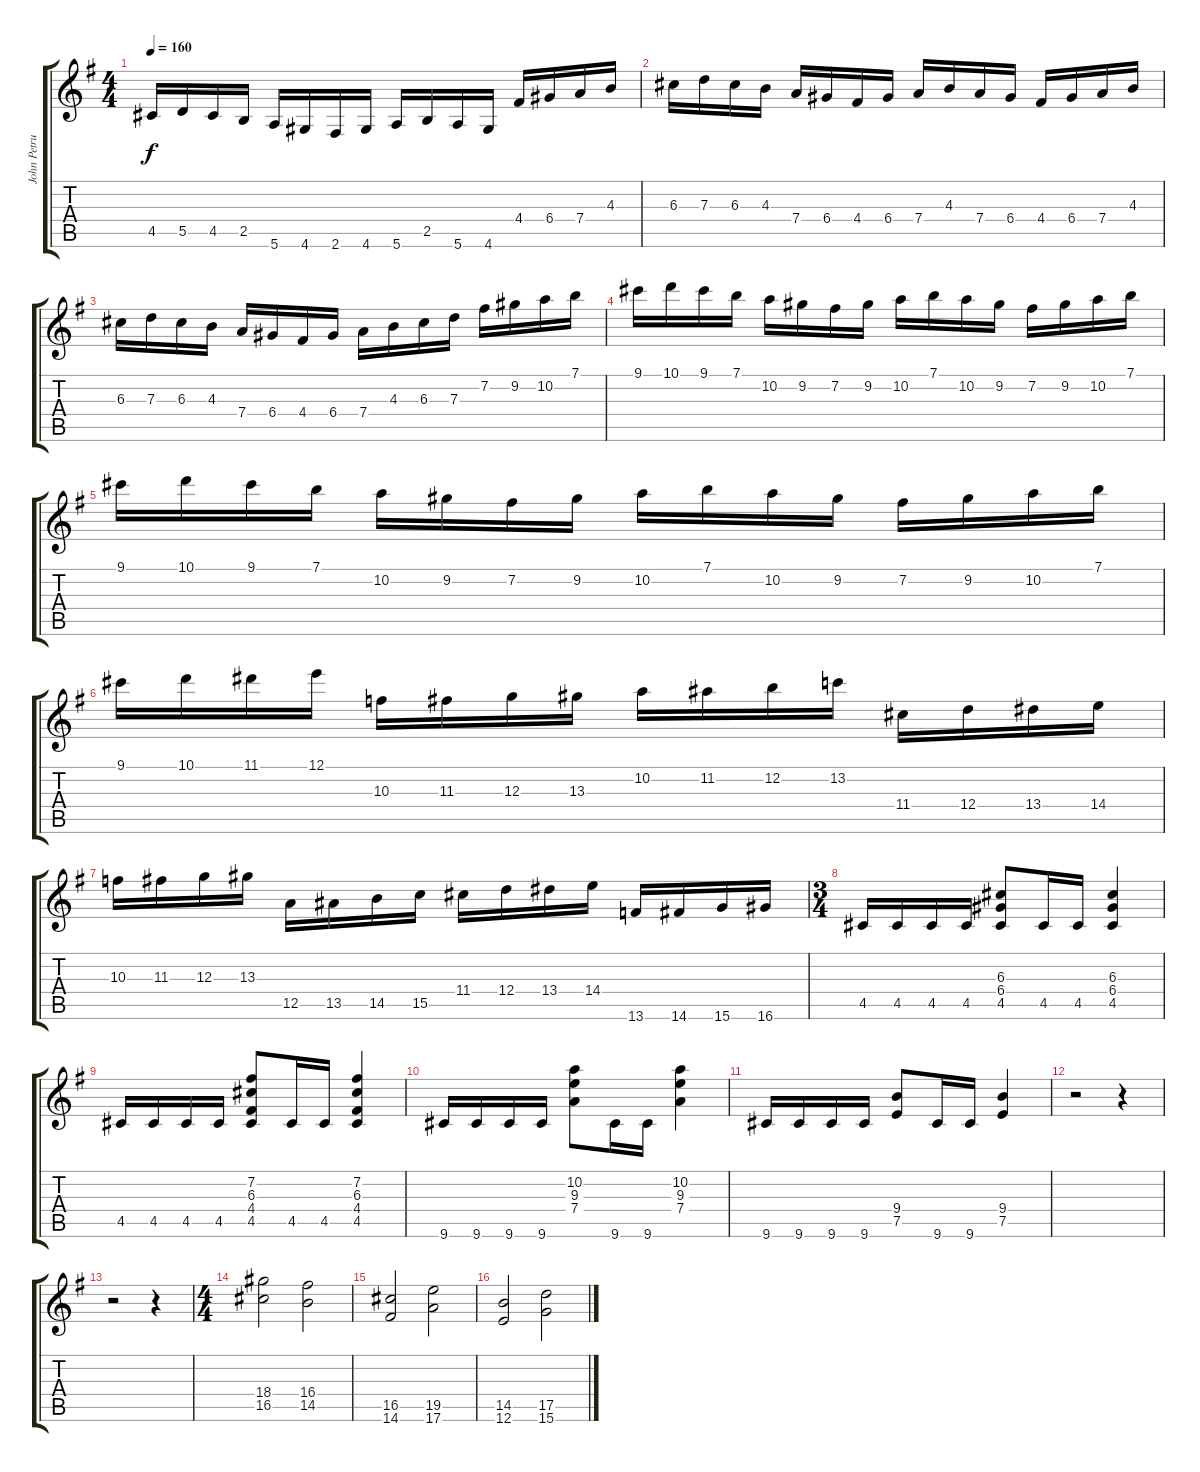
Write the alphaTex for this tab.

\track ("John Petrucci - Guitar 6 Strings" "John Petru") {instrument distortionguitar}
\staff {score tabs}
\tuning (E4 B3 G3 D3 A2 E2) {hide}
\ts (4 4)
\tempo 160
\clef g2
\ks g
4.5.16{dy f} 5.5.16 4.5.16 2.5.16 5.6.16 4.6.16 2.6.16 4.6.16 5.6.16 2.5.16 5.6.16 4.6.16 4.4.16 6.4.16 7.4.16 4.3.16 |
6.3.16 7.3.16 6.3.16 4.3.16 7.4.16 6.4.16 4.4.16 6.4.16 7.4.16 4.3.16 7.4.16 6.4.16 4.4.16 6.4.16 7.4.16 4.3.16 |
6.3.16 7.3.16 6.3.16 4.3.16 7.4.16 6.4.16 4.4.16 6.4.16 7.4.16 4.3.16 6.3.16 7.3.16 7.2.16 9.2.16 10.2.16 7.1.16 |
9.1.16 10.1.16 9.1.16 7.1.16 10.2.16 9.2.16 7.2.16 9.2.16 10.2.16 7.1.16 10.2.16 9.2.16 7.2.16 9.2.16 10.2.16 7.1.16 |
9.1.16 10.1.16 9.1.16 7.1.16 10.2.16 9.2.16 7.2.16 9.2.16 10.2.16 7.1.16 10.2.16 9.2.16 7.2.16 9.2.16 10.2.16 7.1.16 |
9.1.16 10.1.16 11.1.16 12.1.16 10.3.16 11.3.16 12.3.16 13.3.16 10.2.16 11.2.16 12.2.16 13.2.16 11.4.16 12.4.16 13.4.16 14.4.16 |
10.3.16 11.3.16 12.3.16 13.3.16 12.5.16 13.5.16 14.5.16 15.5.16 11.4.16 12.4.16 13.4.16 14.4.16 13.6.16 14.6.16 15.6.16 16.6.16 |
\ts (3 4)
4.5.16 4.5.16 4.5.16 4.5.16 (6.3 6.4 4.5).8 4.5.16 4.5.16 (6.3 6.4 4.5).4 |
4.5.16 4.5.16 4.5.16 4.5.16 (7.2 6.3 4.4 4.5).8 4.5.16 4.5.16 (7.2 6.3 4.4 4.5).4 |
9.6.16 9.6.16 9.6.16 9.6.16 (10.2 9.3 7.4).8 9.6.16 9.6.16 (10.2 9.3 7.4).4 |
9.6.16 9.6.16 9.6.16 9.6.16 (9.4 7.5).8 9.6.16 9.6.16 (9.4 7.5).4 |
r.2 r.4 |
r.2 r.4 |
\ts (4 4)
(18.4 16.5).2 (16.4 14.5).2 |
(16.5 14.6).2 (19.5 17.6).2 |
(14.5 12.6).2 (17.5 15.6).2
